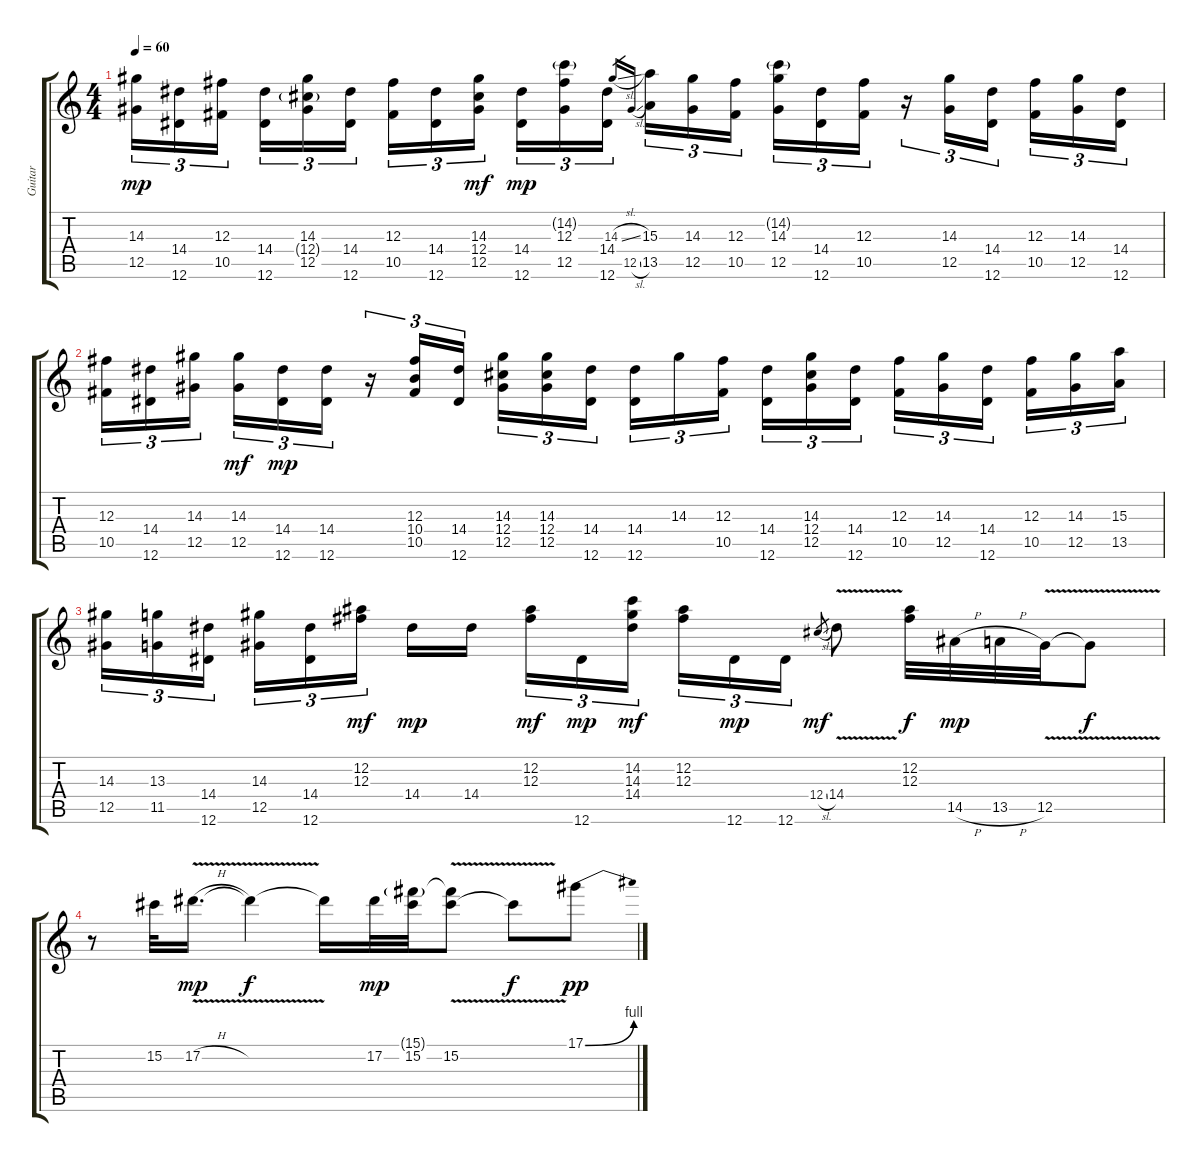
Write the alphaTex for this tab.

\track ("Guitar" "Guitar") {instrument overdrivenguitar}
\staff {score tabs}
\tuning (Eb4 Bb3 Gb3 Db3 Ab2 Eb2) {hide}
\ts (4 4)
\tempo 60
\clef g2
\ks c
(14.3 12.5).16{tu (3 2) dy mp} (14.4 12.6).16{tu (3 2)} (12.3 10.5).16{tu (3 2) beam splitsecondary} (14.4 12.6).16{tu (3 2)} (14.3 12.4{g} 12.5).16{tu (3 2)} (14.4 12.6).16{tu (3 2)} (12.3 10.5).16{tu (3 2)} (14.4 12.6).16{tu (3 2)} (14.3 12.4 12.5).16{tu (3 2) dy mf beam splitsecondary} (14.4 12.6).16{tu (3 2) dy mp} (14.2{g} 12.3 12.5).16{tu (3 2)} (14.4 12.6).16{tu (3 2)} 14.3{sl}.16{gr} 12.5{sl}.16{gr} (15.3 13.5).16{tu (3 2)} (14.3 12.5).16{tu (3 2)} (12.3 10.5).16{tu (3 2) beam splitsecondary} (14.2{g} 14.3 12.5).16{tu (3 2)} (14.4 12.6).16{tu (3 2)} (12.3 10.5).16{tu (3 2)} r.16{tu (3 2)} (14.3 12.5).16{tu (3 2)} (14.4 12.6).16{tu (3 2) beam splitsecondary} (12.3 10.5).16{tu (3 2)} (14.3 12.5).16{tu (3 2)} (14.4 12.6).16{tu (3 2)} |
(12.3 10.5).16{tu (3 2)} (14.4 12.6).16{tu (3 2)} (14.3 12.5).16{tu (3 2) beam splitsecondary} (14.3 12.5).16{tu (3 2) dy mf} (14.4 12.6).16{tu (3 2) dy mp} (14.4 12.6).16{tu (3 2)} r.16{tu (3 2)} (12.3 10.4 10.5).16{tu (3 2)} (14.4 12.6).16{tu (3 2) beam splitsecondary} (14.3 12.4 12.5).16{tu (3 2)} (14.3 12.4 12.5).16{tu (3 2)} (14.4 12.6).16{tu (3 2)} (14.4 12.6).16{tu (3 2)} 14.3.16{tu (3 2)} (12.3 10.5).16{tu (3 2) beam splitsecondary} (14.4 12.6).16{tu (3 2)} (14.3 12.4 12.5).16{tu (3 2)} (14.4 12.6).16{tu (3 2)} (12.3 10.5).16{tu (3 2)} (14.3 12.5).16{tu (3 2)} (14.4 12.6).16{tu (3 2) beam splitsecondary} (12.3 10.5).16{tu (3 2)} (14.3 12.5).16{tu (3 2)} (15.3 13.5).16{tu (3 2)} |
(14.3 12.5).16{tu (3 2) volume 12} (13.3 11.5).16{tu (3 2)} (14.4 12.6).16{tu (3 2) beam splitsecondary} (14.3 12.5).16{tu (3 2)} (14.4 12.6).16{tu (3 2)} (12.2 12.3).16{tu (3 2) dy mf} 14.4.16{dy mp} 14.4.16{beam splitsecondary} (12.2 12.3).16{tu (3 2) dy mf} 12.6.16{tu (3 2) dy mp} (14.2 14.3 14.4).16{tu (3 2) dy mf} (12.2 12.3).16{tu (3 2)} 12.6.16{tu (3 2) dy mp} 12.6.16{tu (3 2)} 12.4{sl}.8{gr dy mf} 14.4{v}.8 (12.2 12.3).32{dy f} 14.5{h}.32{dy mp} 13.5{h}.32 12.5{v}.32 12.5{t}.8{dy f} |
r.8 15.2.32 17.2{v h}.16{d dy mp} 17.2{t}.4{dy f} 17.2{t}.16 17.2.32{dy mp} (15.1{g} 15.2).32 (15.1{v t} 15.2{v}).8 15.2{t}.8{dy f} 17.1{be (bend 0 0 60 4)}.8{dy pp}
